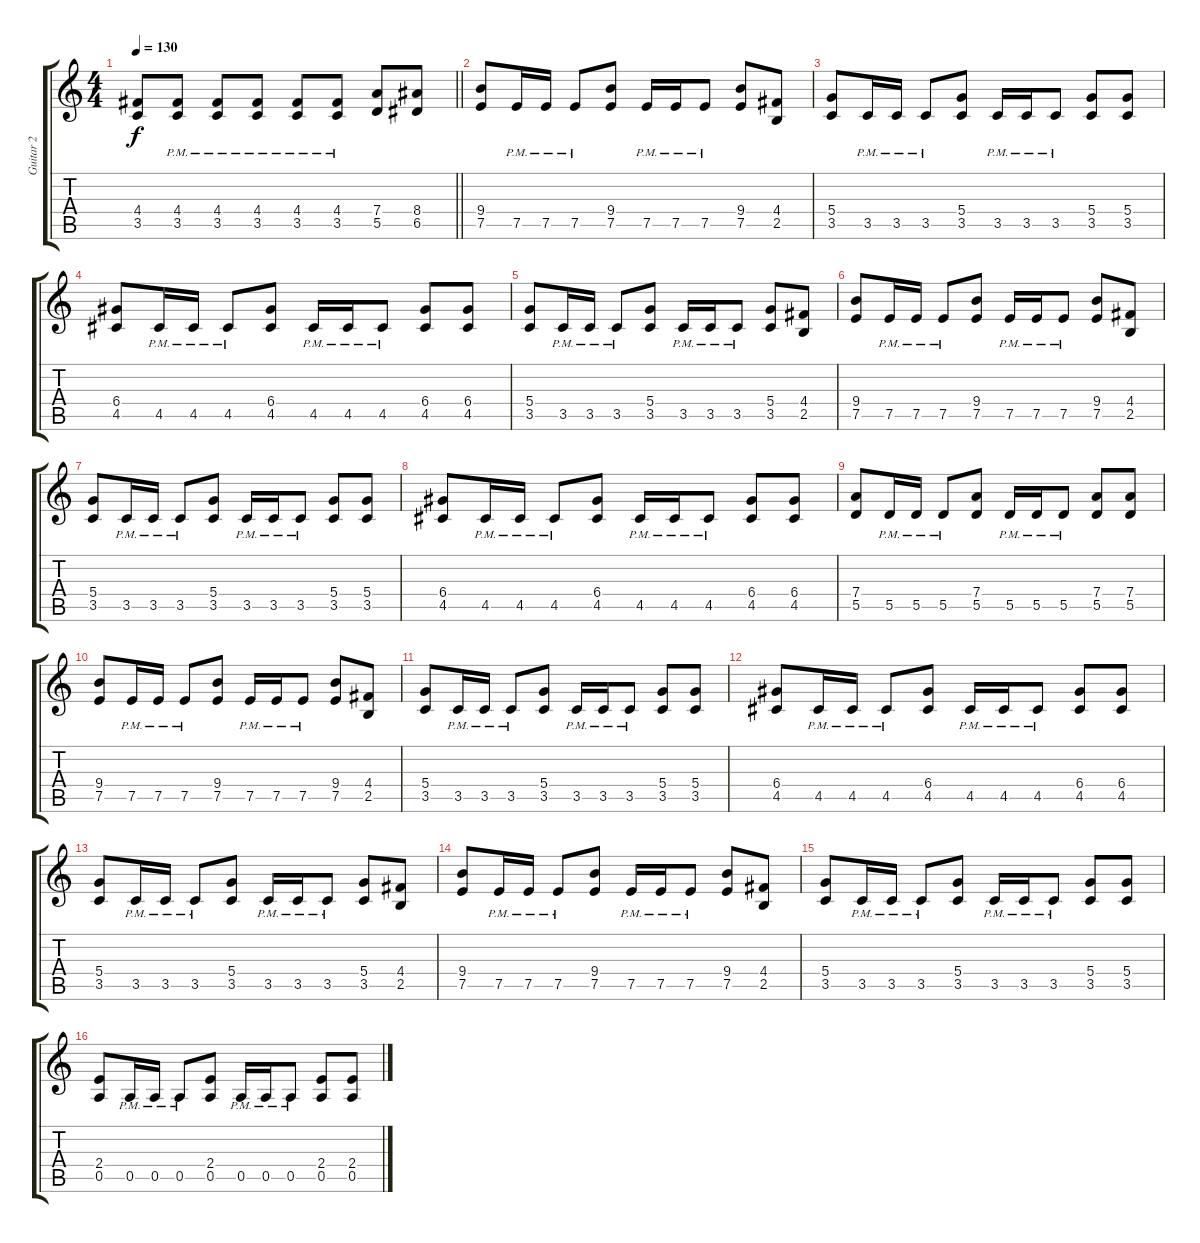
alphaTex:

\track ("Guitar 2" "Guitar 2") {instrument distortionguitar}
\staff {score tabs}
\tuning (E4 B3 G3 D3 A2 E2) {hide}
\ts (4 4)
\tempo 130
\clef g2
\barLineRight lightlight
\ks c
(4.4{t} 3.5{t}).8{dy f} (4.4 3.5{pm}).8 (4.4 3.5{pm}).8 (4.4 3.5{pm}).8 (4.4 3.5{pm}).8 (4.4 3.5{pm}).8 (7.4 5.5).8 (8.4 6.5).8 |
(9.4 7.5).8 7.5{pm}.16 7.5{pm}.16 7.5{pm}.8 (9.4 7.5).8 7.5{pm}.16 7.5{pm}.16 7.5{pm}.8 (9.4 7.5).8 (4.4 2.5).8 |
(5.4 3.5).8 3.5{pm}.16 3.5{pm}.16 3.5{pm}.8 (5.4 3.5).8 3.5{pm}.16 3.5{pm}.16 3.5{pm}.8 (5.4 3.5).8 (5.4 3.5).8 |
(6.4 4.5).8 4.5{pm}.16 4.5{pm}.16 4.5{pm}.8 (6.4 4.5).8 4.5{pm}.16 4.5{pm}.16 4.5{pm}.8 (6.4 4.5).8 (6.4 4.5).8 |
(5.4 3.5).8 3.5{pm}.16 3.5{pm}.16 3.5{pm}.8 (5.4 3.5).8 3.5{pm}.16 3.5{pm}.16 3.5{pm}.8 (5.4 3.5).8 (4.4 2.5).8 |
(9.4 7.5).8 7.5{pm}.16 7.5{pm}.16 7.5{pm}.8 (9.4 7.5).8 7.5{pm}.16 7.5{pm}.16 7.5{pm}.8 (9.4 7.5).8 (4.4 2.5).8 |
(5.4 3.5).8 3.5{pm}.16 3.5{pm}.16 3.5{pm}.8 (5.4 3.5).8 3.5{pm}.16 3.5{pm}.16 3.5{pm}.8 (5.4 3.5).8 (5.4 3.5).8 |
(6.4 4.5).8 4.5{pm}.16 4.5{pm}.16 4.5{pm}.8 (6.4 4.5).8 4.5{pm}.16 4.5{pm}.16 4.5{pm}.8 (6.4 4.5).8 (6.4 4.5).8 |
(7.4 5.5).8 5.5{pm}.16 5.5{pm}.16 5.5{pm}.8 (7.4 5.5).8 5.5{pm}.16 5.5{pm}.16 5.5{pm}.8 (7.4 5.5).8 (7.4 5.5).8 |
(9.4 7.5).8 7.5{pm}.16 7.5{pm}.16 7.5{pm}.8 (9.4 7.5).8 7.5{pm}.16 7.5{pm}.16 7.5{pm}.8 (9.4 7.5).8 (4.4 2.5).8 |
(5.4 3.5).8 3.5{pm}.16 3.5{pm}.16 3.5{pm}.8 (5.4 3.5).8 3.5{pm}.16 3.5{pm}.16 3.5{pm}.8 (5.4 3.5).8 (5.4 3.5).8 |
(6.4 4.5).8 4.5{pm}.16 4.5{pm}.16 4.5{pm}.8 (6.4 4.5).8 4.5{pm}.16 4.5{pm}.16 4.5{pm}.8 (6.4 4.5).8 (6.4 4.5).8 |
(5.4 3.5).8 3.5{pm}.16 3.5{pm}.16 3.5{pm}.8 (5.4 3.5).8 3.5{pm}.16 3.5{pm}.16 3.5{pm}.8 (5.4 3.5).8 (4.4 2.5).8 |
(9.4 7.5).8 7.5{pm}.16 7.5{pm}.16 7.5{pm}.8 (9.4 7.5).8 7.5{pm}.16 7.5{pm}.16 7.5{pm}.8 (9.4 7.5).8 (4.4 2.5).8 |
(5.4 3.5).8 3.5{pm}.16 3.5{pm}.16 3.5{pm}.8 (5.4 3.5).8 3.5{pm}.16 3.5{pm}.16 3.5{pm}.8 (5.4 3.5).8 (5.4 3.5).8 |
(2.4 0.5).8 0.5{pm}.16 0.5{pm}.16 0.5{pm}.8 (2.4 0.5).8 0.5{pm}.16 0.5{pm}.16 0.5{pm}.8 (2.4 0.5).8 (2.4 0.5).8
